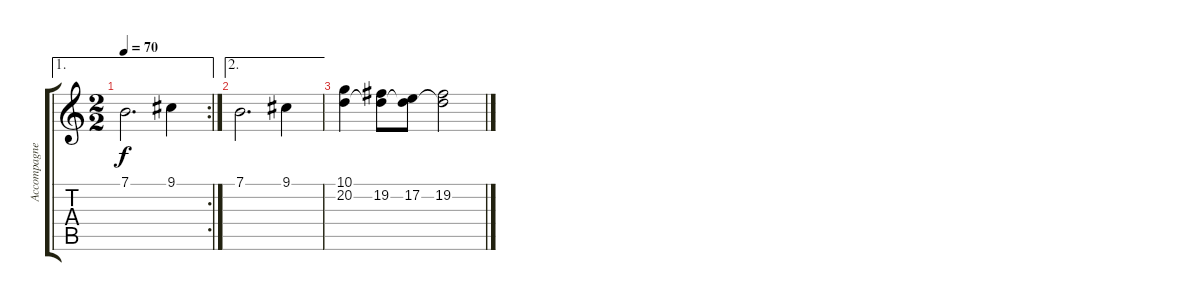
\track ("Accompagnement" "Accompagne") {instrument pad8sweep}
\staff {score tabs}
\tuning (E4 B3 G3 D3 A2 E2) {hide}
\ae 1
\rc 2
\ts (2 2)
\tempo 70
\clef g2
\ks c
7.1.2{d dy f} 9.1.4 |
\ae 2
7.1.2{d} 9.1.4 |
(10.1 20.2).4 (10.1{t} 19.2).8 (10.1{t} 17.2).8 (10.1{t} 19.2).2
